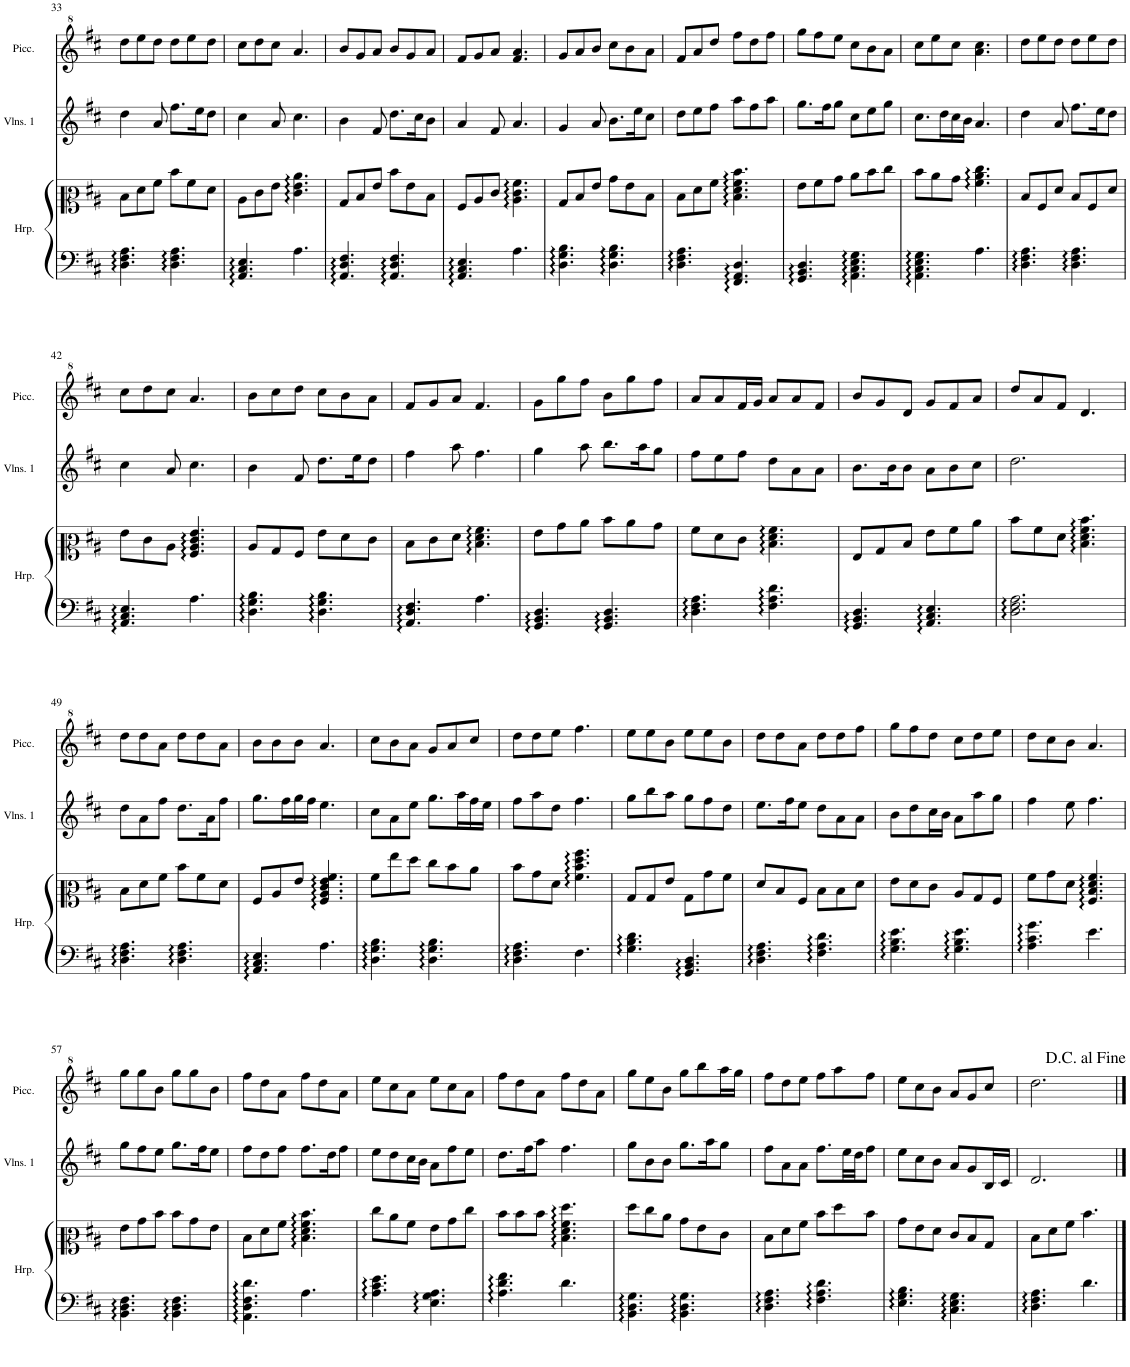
**kern	**kern	**kern	**kern
*part3	*part3	*part2	*part1
*staff4	*staff3	*staff2	*staff1
*I"Harp	*	*I"Violins 1	*I"Piccolo
*I'Hrp.	*	*I'Vlns. 1	*I'Picc.
!!LO:PB:g=z
*clefF4	*clefC2	*clefG2	*clefG^2
*	*	*	*Trd-7c-12
*k[f#c#]	*k[f#c#]	*k[f#c#]	*k[f#c#]
*M6/8	*M6/8	*M6/8	*M6/8
=33	=33	=33	=33
4.D\ 4.F#\ 4.A\	8d\L	4dd\	8ddd\L
.	8f#\	.	8eee\
.	8a\J	8a/	8ddd\J
4.D\ 4.F#\ 4.A\	8dd\L	8.ff#\L	8ddd\L
.	8a\	.	8eee\
.	.	16ee\K	.
.	8f#\J	8dd\J	8ddd\J
=34	=34	=34	=34
4.AA/ 4.C#/ 4.E/	8c#\L	4cc#\	8ccc#\L
.	8e\	.	8ddd\
.	8g\J	8a/	8ccc#\J
4.A\	4.e\ 4.g\ 4.cc#\	4.cc#\	4.aa/
=35	=35	=35	=35
4.AA/ 4.D/ 4.F#/	8B/L	4b\	8bb/L
.	8d/	.	8gg/
.	8g/J	8f#/	8aa/J
4.AA/ 4.D/ 4.F#/	8dd\L	8.dd\L	8bb/L
.	8g\	.	8gg/
.	.	16cc#\K	.
.	8d\J	8b\J	8aa/J
=36	=36	=36	=36
4.AA/ 4.C#/ 4.E/	8A/L	4a/	8ff#/L
.	8c#/	.	8gg/
.	8e/J	8f#/	8aa/J
4.A\	4.c#\ 4.e\ 4.a\	4.a/	4.ff#/ 4.aa/
=37	=37	=37	=37
4.D\ 4.G\ 4.B\	8B/L	4g/	8gg/L
.	8d/	.	8aa/
.	8g/J	8a/	8bb/J
4.D\ 4.G\ 4.B\	8b\L	8.b\L	8ccc#\L
.	8g\	.	8bb\
.	.	16ee\K	.
.	8d\J	8cc#\J	8aa\J
=38	=38	=38	=38
4.D\ 4.F#\ 4.A\	8d\L	8dd\L	8ff#/L
.	8f#\	8ee\	8aa/
.	8a\J	8ff#\J	8ddd/J
4.FF#/ 4.AA/ 4.D/	4.d\ 4.f#\ 4.a\ 4.dd\	8aa\L	8fff#\L
.	.	8ff#\	8ddd\
.	.	8aa\J	8fff#\J
=39	=39	=39	=39
4.GG/ 4.BB/ 4.D/	8g\L	8.gg\L	8ggg\L
.	8a\	.	8fff#\
.	.	16ff#\K	.
.	8b\J	8gg\J	8eee\J
4.AA\ 4.C#\ 4.E\ 4.G\	8cc#\L	8cc#\L	8ccc#\L
.	8dd\	8ee\	8bb\
.	8ee\J	8gg\J	8aa\J
=40	=40	=40	=40
4.AA\ 4.C#\ 4.E\ 4.G\	8dd\L	8.cc#\L	8ccc#\L
.	8cc#\	.	8eee\
.	.	16dd\L	.
.	8b\J	16cc#\	8ccc#\J
.	.	16b\JJ	.
4.A\	4.a\ 4.cc#\ 4.ee\	4.a/	4.aa\ 4.ccc#\
=41	=41	=41	=41
4.D\ 4.F#\ 4.A\	8d/L	4dd\	8ddd\L
.	8A/	.	8eee\
.	8f#/J	8a/	8ddd\J
4.D\ 4.F#\ 4.A\	8d/L	8.ff#\L	8ddd\L
.	8A/	.	8eee\
.	.	16ee\K	.
.	8f#/J	8dd\J	8ddd\J
!!LO:LB:g=z
=42	=42	=42	=42
4.AA/ 4.C#/ 4.E/	8g\L	4cc#\	8ccc#\L
.	8e\	.	8ddd\
.	8c#\J	8a/	8ccc#\J
4.A\	4.A/ 4.c#/ 4.e/ 4.g/	4.cc#\	4.aa/
=43	=43	=43	=43
4.D\ 4.G\ 4.B\	8c#/L	4b\	8bb\L
.	8B/	.	8ccc#\
.	8A/J	8f#/	8ddd\J
4.D\ 4.G\ 4.B\	8g\L	8.dd\L	8ccc#\L
.	8f#\	.	8bb\
.	.	16ee\K	.
.	8e\J	8dd\J	8aa\J
=44	=44	=44	=44
4.AA/ 4.D/ 4.F#/	8d\L	4ff#\	8ff#/L
.	8e\	.	8gg/
.	8f#\J	8aa\	8aa/J
4.A\	4.d\ 4.f#\ 4.a\	4.ff#\	4.ff#/
=45	=45	=45	=45
4.GG/ 4.BB/ 4.D/	8g\L	4gg\	8gg\L
.	8b\	.	8ggg\
.	8cc#\J	8aa\	8fff#\J
4.GG/ 4.BB/ 4.D/	8dd\L	8.bb\L	8bb\L
.	8cc#\	.	8ggg\
.	.	16aa\K	.
.	8b\J	8gg\J	8fff#\J
=46	=46	=46	=46
4.D\ 4.F#\ 4.A\	8a\L	8ff#\L	8aa/L
.	8f#\	8ee\	8aa/
.	8e\J	8ff#\J	16ff#/L
.	.	.	16gg/JJ
4.F#\ 4.A\ 4.d\	4.d\ 4.f#\ 4.a\	8dd\L	8aa/L
.	.	8a\	8aa/
.	.	8a\J	8ff#/J
=47	=47	=47	=47
4.GG/ 4.BB/ 4.D/	8G/L	8.b\L	8bb/L
.	8B/	.	8gg/
.	.	16b\K	.
.	8d/J	8b\J	8dd/J
4.AA/ 4.C#/ 4.E/	8g\L	8a\L	8gg/L
.	8a\	8b\	8ff#/
.	8cc#\J	8cc#\J	8aa/J
=48	=48	=48	=48
2.D\ 2.F#\ 2.A\	8dd\L	2.dd\	8ddd/L
.	8a\	.	8aa/
.	8f#\J	.	8ff#/J
.	4.d\ 4.f#\ 4.a\ 4.dd\	.	4.dd/
!!LO:LB:g=z
=49	=49	=49	=49
4.D\ 4.F#\ 4.A\	8d\L	8dd\L	8ddd\L
.	8f#\	8a\	8ddd\
.	8a\J	8ff#\J	8aa\J
4.D\ 4.F#\ 4.A\	8dd\L	8.dd\L	8ddd\L
.	8a\	.	8ddd\
.	.	16a\K	.
.	8f#\J	8ff#\J	8aa\J
=50	=50	=50	=50
4.AA/ 4.C#/ 4.E/	8A/L	8.gg\L	8bb\L
.	8c#/	.	8bb\
.	.	16ff#\L	.
.	8g/J	16gg\	8bb\J
.	.	16ff#\JJ	.
4.A\	4.A/ 4.c#/ 4.e/ 4.g/ 4.a/	4.ee\	4.aa/
=51	=51	=51	=51
4.D\ 4.G\ 4.B\	8a\L	8cc#\L	8ccc#\L
.	8gg\	8a\	8bb\
.	8ff#\J	8ee\J	8aa\J
4.D\ 4.G\ 4.B\	8ee\L	8.gg\L	8gg/L
.	8dd\	.	8aa/
.	.	16aa\L	.
.	8cc#\J	16ff#\	8ccc#/J
.	.	16ee\JJ	.
=52	=52	=52	=52
4.D\ 4.F#\ 4.A\	8dd\L	8ff#\L	8ddd\L
.	8b\	8aa\	8ddd\
.	8f#\J	8dd\J	8eee\J
4.F#\	4.a\ 4.dd\ 4.ff#\ 4.aa\	4.ff#\	4.fff#\
=53	=53	=53	=53
4.G\ 4.B\ 4.d\	8B/L	8gg\L	8eee\L
.	8B/	8bb\	8eee\
.	8g/J	8aa\J	8bb\J
4.GG/ 4.BB/ 4.D/	8B\L	8gg\L	8eee\L
.	8b\	8ff#\	8eee\
.	8a\J	8dd\J	8bb\J
=54	=54	=54	=54
4.D\ 4.F#\ 4.A\	8f#/L	8.ee\L	8ddd\L
.	8d/	.	8ddd\
.	.	16ff#\K	.
.	8A/J	8ee\J	8aa\J
4.F#\ 4.A\ 4.d\	8d\L	8dd\L	8ddd\L
.	8d\	8a\	8ddd\
.	8f#\J	8a\J	8fff#\J
=55	=55	=55	=55
4.G\ 4.B\ 4.e\	8g\L	8b\L	8ggg\L
.	8f#\	8dd\	8fff#\
.	8e\J	16cc#\L	8ddd\J
.	.	16b\JJ	.
4.G\ 4.B\ 4.e\	8c#/L	8a\L	8ccc#\L
.	8B/	8aa\	8ddd\
.	8A/J	8gg\J	8eee\J
=56	=56	=56	=56
4.A\ 4.c#\ 4.g\	8a\L	4ff#\	8ddd\L
.	8b\	.	8ccc#\
.	8f#\J	8ee\	8bb\J
4.e\	4.A/ 4.d/ 4.f#/ 4.a/	4.ff#\	4.aa/
!!LO:LB:g=z
=57	=57	=57	=57
4.BB\ 4.D\ 4.F#\	8g\L	8gg\L	8ggg\L
.	8b\	8ff#\	8ggg\
.	8dd\J	8ee\J	8bb\J
4.BB\ 4.D\ 4.F#\	8dd\L	8.gg\L	8ggg\L
.	8b\	.	8ggg\
.	.	16ff#\K	.
.	8g\J	8ee\J	8bb\J
=58	=58	=58	=58
4.AA\ 4.D\ 4.F#\ 4.d\	8d\L	8ff#\L	8fff#\L
.	8f#\	8dd\	8ddd\
.	8a\J	8ff#\J	8aa\J
4.A\	4.d\ 4.f#\ 4.a\ 4.dd\	8.ff#\L	8fff#\L
.	.	.	8ddd\
.	.	16dd\K	.
.	.	8ff#\J	8aa\J
=59	=59	=59	=59
4.A\ 4.c#\ 4.e\	8ee\L	8ee\L	8eee\L
.	8cc#\	8dd\	8ccc#\
.	8a\J	16cc#\L	8aa\J
.	.	16b\JJ	.
4.E\ 4.G\ 4.A\	8g\L	8a\L	8eee\L
.	8b\	8ff#\	8ccc#\
.	8ee\J	8ee\J	8aa\J
=60	=60	=60	=60
4.A\ 4.d\ 4.f#\	8dd\L	8.dd\L	8fff#\L
.	8dd\	.	8ddd\
.	.	16ff#\K	.
.	8dd\J	8aa\J	8aa\J
4.d\	4.d\ 4.f#\ 4.a\ 4.ff#\	4.ff#\	8fff#\L
.	.	.	8ddd\
.	.	.	8aa\J
=61	=61	=61	=61
4.BB\ 4.D\ 4.G\	8ff#\L	8gg\L	8ggg\L
.	8ee\	8b\	8eee\
.	8cc#\J	8b\J	8bb\J
4.BB\ 4.D\ 4.G\	8b\L	8.gg\L	8ggg\L
.	8g\	.	8bbb\
.	.	16aa\K	.
.	8e\J	8gg\J	16aaa\L
.	.	.	16ggg\JJ
=62	=62	=62	=62
4.D\ 4.F#\ 4.A\	8d\L	8ff#\L	8fff#\L
.	8f#\	8a\	8ddd\
.	8a\J	8a\J	8eee\J
4.F#\ 4.A\ 4.d\	8dd\L	8.ff#\L	8fff#\L
.	8ff#\	.	8aaa\
.	.	32ee\LL	.
.	.	32dd\JJ	.
.	8dd\J	8ff#\J	8fff#\J
=63	=63	=63	=63
4.E\ 4.G\ 4.B\	8b\L	8ee\L	8eee\L
.	8g\	8cc#\	8ccc#\
.	8f#\J	8b\J	8bb\J
4.C#\ 4.E\ 4.G\	8e/L	8a/L	8aa/L
.	8d/	8g/	8gg/
.	8B/J	16B/L	8ccc#/J
.	.	16c#/JJ	.
=64	=64	=64	=64
4.D\ 4.F#\ 4.A\	8d\L	2.d/	2.ddd\
.	8f#\	.	.
.	8a\J	.	.
4.d\	4.dd\	.	.
==	==	==	==
*-	*-	*-	*-
